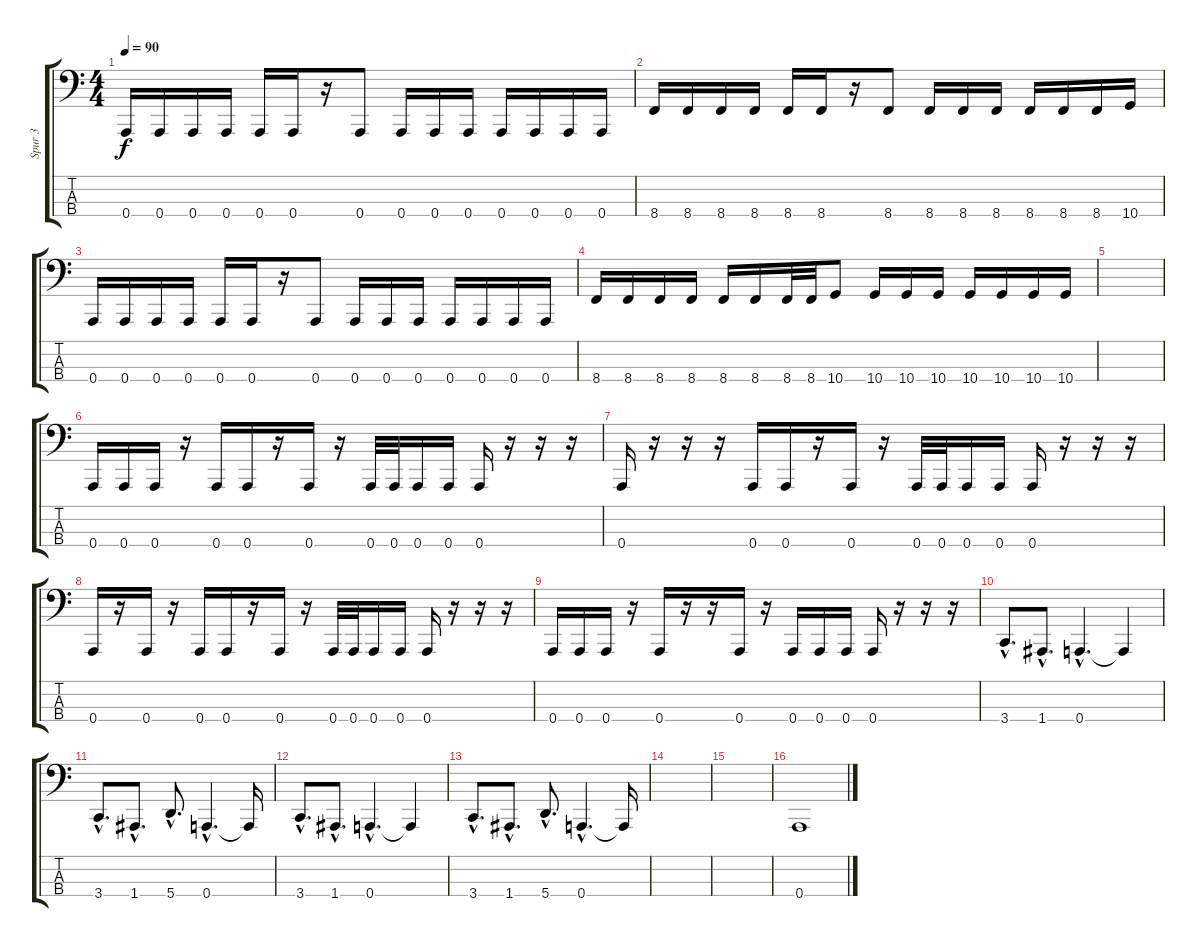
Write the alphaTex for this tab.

\track ("Spur 3" "Spur 3") {instrument electricbasspick}
\staff {score tabs}
\tuning (D2 A1 E1 A0) {hide}
\ts (4 4)
\tempo 90
\clef f4
\ks c
0.4.16{dy f} 0.4.16 0.4.16 0.4.16 0.4.16 0.4.16 r.16 0.4.8 0.4.16 0.4.16 0.4.16 0.4.16 0.4.16 0.4.16 0.4.16 |
8.4.16 8.4.16 8.4.16 8.4.16 8.4.16 8.4.16 r.16 8.4.8 8.4.16 8.4.16 8.4.16 8.4.16 8.4.16 8.4.16 10.4.16 |
0.4.16 0.4.16 0.4.16 0.4.16 0.4.16 0.4.16 r.16 0.4.8 0.4.16 0.4.16 0.4.16 0.4.16 0.4.16 0.4.16 0.4.16 |
8.4.16 8.4.16 8.4.16 8.4.16 8.4.16 8.4.16 8.4.32 8.4.32 10.4.8 10.4.16 10.4.16 10.4.16 10.4.16 10.4.16 10.4.16 10.4.16 |
|
0.4.16 0.4.16 0.4.16 r.16 0.4.16 0.4.16 r.16 0.4.16 r.16 0.4.32 0.4.32 0.4.16 0.4.16 0.4.16 r.16 r.16 r.16 |
0.4.16 r.16 r.16 r.16 0.4.16 0.4.16 r.16 0.4.16 r.16 0.4.32 0.4.32 0.4.16 0.4.16 0.4.16 r.16 r.16 r.16 |
0.4.16 r.16 0.4.16 r.16 0.4.16 0.4.16 r.16 0.4.16 r.16 0.4.32 0.4.32 0.4.16 0.4.16 0.4.16 r.16 r.16 r.16 |
0.4.16 0.4.16 0.4.16 r.16 0.4.16 r.16 r.16 0.4.16 r.16 0.4.16 0.4.16 0.4.16 0.4.16 r.16 r.16 r.16 |
3.4{hac}.8{d} 1.4{hac}.8{d} 0.4{hac}.4{d} 0.4{t}.4 |
3.4{hac}.8{d} 1.4{hac}.8{d} 5.4{hac}.8{d} 0.4{hac}.4{d} 0.4{t}.16 |
3.4{hac}.8{d} 1.4{hac}.8{d} 0.4{hac}.4{d} 0.4{t}.4 |
3.4{hac}.8{d} 1.4{hac}.8{d} 5.4{hac}.8{d} 0.4{hac}.4{d} 0.4{t}.16 |
|
|
0.4.1
